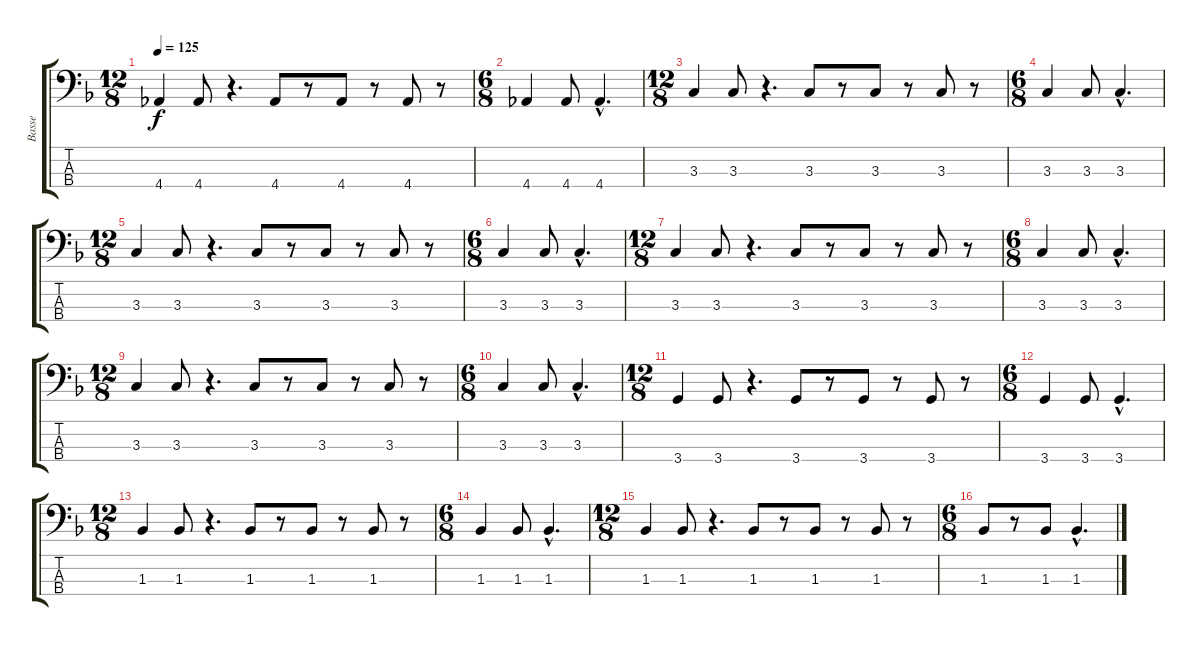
\track ("Basse" "Basse") {instrument electricbassfinger}
\staff {score tabs}
\tuning (G2 D2 A1 E1) {hide}
\ts (12 8)
\tempo 125
\clef f4
\ks f
4.4.4{dy f} 4.4.8 r.4{d} 4.4.8 r.8 4.4.8 r.8 4.4.8 r.8 |
\ts (6 8)
4.4.4 4.4.8 4.4{hac}.4{d} |
\ts (12 8)
3.3.4 3.3.8 r.4{d} 3.3.8 r.8 3.3.8 r.8 3.3.8 r.8 |
\ts (6 8)
3.3.4 3.3.8 3.3{hac}.4{d} |
\ts (12 8)
3.3.4 3.3.8 r.4{d} 3.3.8 r.8 3.3.8 r.8 3.3.8 r.8 |
\ts (6 8)
3.3.4 3.3.8 3.3{hac}.4{d} |
\ts (12 8)
3.3.4 3.3.8 r.4{d} 3.3.8 r.8 3.3.8 r.8 3.3.8 r.8 |
\ts (6 8)
3.3.4 3.3.8 3.3{hac}.4{d} |
\ts (12 8)
3.3.4 3.3.8 r.4{d} 3.3.8 r.8 3.3.8 r.8 3.3.8 r.8 |
\ts (6 8)
3.3.4 3.3.8 3.3{hac}.4{d} |
\ts (12 8)
3.4.4 3.4.8 r.4{d} 3.4.8 r.8 3.4.8 r.8 3.4.8 r.8 |
\ts (6 8)
3.4.4 3.4.8 3.4{hac}.4{d} |
\ts (12 8)
1.3.4 1.3.8 r.4{d} 1.3.8 r.8 1.3.8 r.8 1.3.8 r.8 |
\ts (6 8)
1.3.4 1.3.8 1.3{hac}.4{d} |
\ts (12 8)
1.3.4 1.3.8 r.4{d} 1.3.8 r.8 1.3.8 r.8 1.3.8 r.8 |
\ts (6 8)
1.3.8 r.8 1.3.8 1.3{hac}.4{d}
